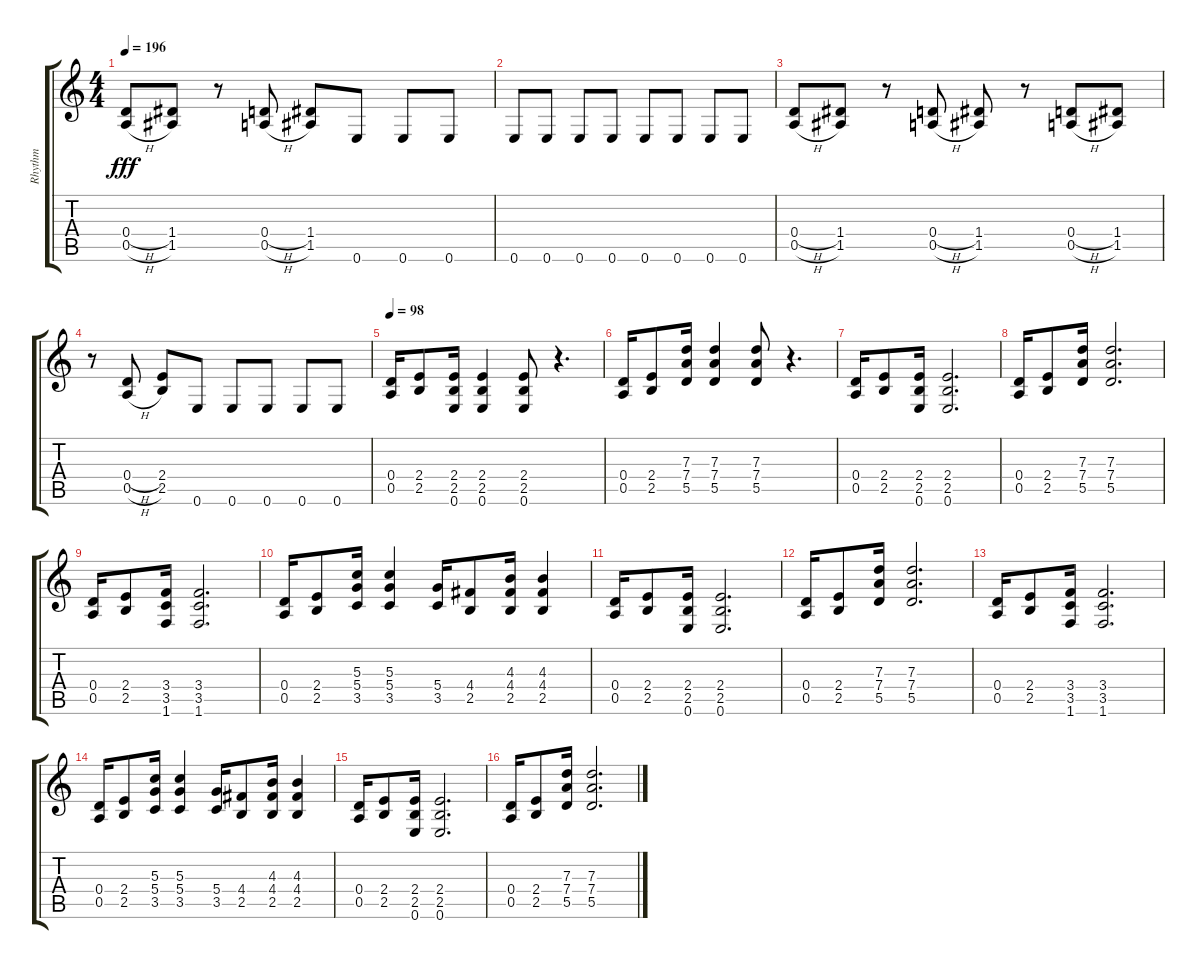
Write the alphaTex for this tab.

\track ("Rhythm" "Rhythm") {instrument electricguitarclean}
\staff {score tabs}
\tuning (E4 B3 G3 D3 A2 E2) {hide}
\ts (4 4)
\tempo 196
\clef g2
\ks c
(0.4{h} 0.5{h}).8{dy fff} (1.4 1.5).8 r.8 (0.4{h} 0.5{h}).8 (1.4 1.5).8 0.6.8 0.6.8 0.6.8 |
0.6.8 0.6.8 0.6.8 0.6.8 0.6.8 0.6.8 0.6.8 0.6.8 |
(0.4{h} 0.5{h}).8 (1.4 1.5).8 r.8 (0.4{h} 0.5{h}).8 (1.4 1.5).8 r.8 (0.4{h} 0.5{h}).8 (1.4 1.5).8 |
r.8 (0.4{h} 0.5{h}).8 (2.4 2.5).8 0.6.8 0.6.8 0.6.8 0.6.8 0.6.8 |
\tempo 98
(0.4 0.5).16 (2.4 2.5).8 (2.4 2.5 0.6).16 (2.4 2.5 0.6).4 (2.4 2.5 0.6).8 r.4{d} |
(0.4 0.5).16 (2.4 2.5).8 (7.3 7.4 5.5).16 (7.3 7.4 5.5).4 (7.3 7.4 5.5).8 r.4{d} |
(0.4 0.5).16 (2.4 2.5).8 (2.4 2.5 0.6).16 (2.4 2.5 0.6).2{d} |
(0.4 0.5).16 (2.4 2.5).8 (7.3 7.4 5.5).16 (7.3 7.4 5.5).2{d} |
(0.4 0.5).16 (2.4 2.5).8 (3.4 3.5 1.6).16 (3.4 3.5 1.6).2{d} |
(0.4 0.5).16 (2.4 2.5).8 (5.3 5.4 3.5).16 (5.3 5.4 3.5).4 (5.4 3.5).16 (4.4 2.5).8 (4.3 4.4 2.5).16 (4.3 4.4 2.5).4 |
(0.4 0.5).16 (2.4 2.5).8 (2.4 2.5 0.6).16 (2.4 2.5 0.6).2{d} |
(0.4 0.5).16 (2.4 2.5).8 (7.3 7.4 5.5).16 (7.3 7.4 5.5).2{d} |
(0.4 0.5).16 (2.4 2.5).8 (3.4 3.5 1.6).16 (3.4 3.5 1.6).2{d} |
(0.4 0.5).16 (2.4 2.5).8 (5.3 5.4 3.5).16 (5.3 5.4 3.5).4 (5.4 3.5).16 (4.4 2.5).8 (4.3 4.4 2.5).16 (4.3 4.4 2.5).4 |
(0.4 0.5).16 (2.4 2.5).8 (2.4 2.5 0.6).16 (2.4 2.5 0.6).2{d} |
(0.4 0.5).16 (2.4 2.5).8 (7.3 7.4 5.5).16 (7.3 7.4 5.5).2{d}
